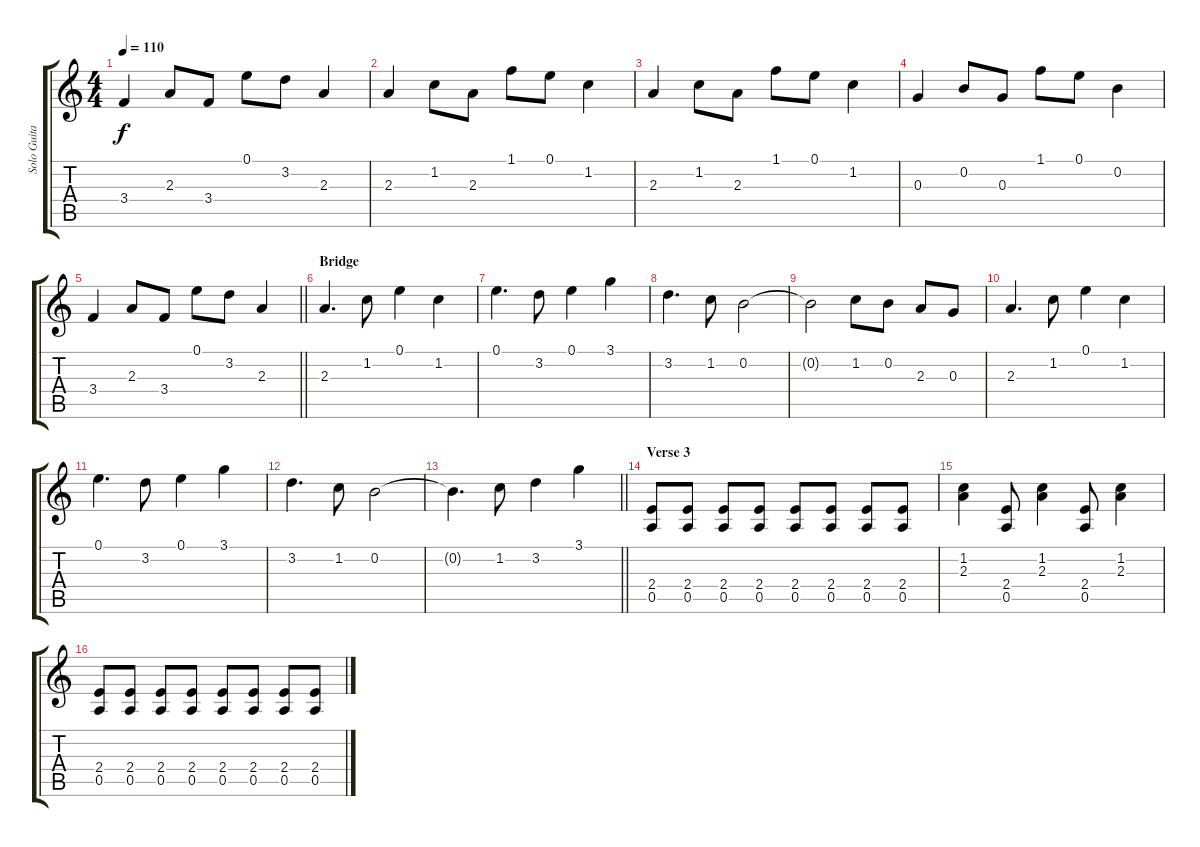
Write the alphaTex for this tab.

\track ("Solo Guitar" "Solo Guita") {instrument electricguitarclean}
\staff {score tabs}
\tuning (E4 B3 G3 D3 A2 E2) {hide}
\ts (4 4)
\tempo 110
\clef g2
\ks c
3.4.4{dy f} 2.3.8 3.4.8 0.1.8 3.2.8 2.3.4 |
2.3.4 1.2.8 2.3.8 1.1.8 0.1.8 1.2.4 |
2.3.4 1.2.8 2.3.8 1.1.8 0.1.8 1.2.4 |
0.3.4 0.2.8 0.3.8 1.1.8 0.1.8 0.2.4 |
\barLineRight lightlight
3.4.4 2.3.8 3.4.8 0.1.8 3.2.8 2.3.4 |
\section ("" "Bridge")
2.3.4{d} 1.2.8 0.1.4 1.2.4 |
0.1.4{d} 3.2.8 0.1.4 3.1.4 |
3.2.4{d} 1.2.8 0.2.2 |
0.2{t}.2 1.2.8 0.2.8 2.3.8 0.3.8 |
2.3.4{d} 1.2.8 0.1.4 1.2.4 |
0.1.4{d} 3.2.8 0.1.4 3.1.4 |
3.2.4{d} 1.2.8 0.2.2 |
\barLineRight lightlight
0.2{t}.4{d} 1.2.8 3.2.4 3.1.4 |
\section ("" "Verse 3")
(2.4 0.5).8{volume 9 instrument electricguitarmuted} (2.4 0.5).8 (2.4 0.5).8 (2.4 0.5).8 (2.4 0.5).8 (2.4 0.5).8 (2.4 0.5).8 (2.4 0.5).8 |
(1.2 2.3).4 (2.4 0.5).8 (1.2 2.3).4 (2.4 0.5).8 (1.2 2.3).4 |
(2.4 0.5).8 (2.4 0.5).8 (2.4 0.5).8 (2.4 0.5).8 (2.4 0.5).8 (2.4 0.5).8 (2.4 0.5).8 (2.4 0.5).8
